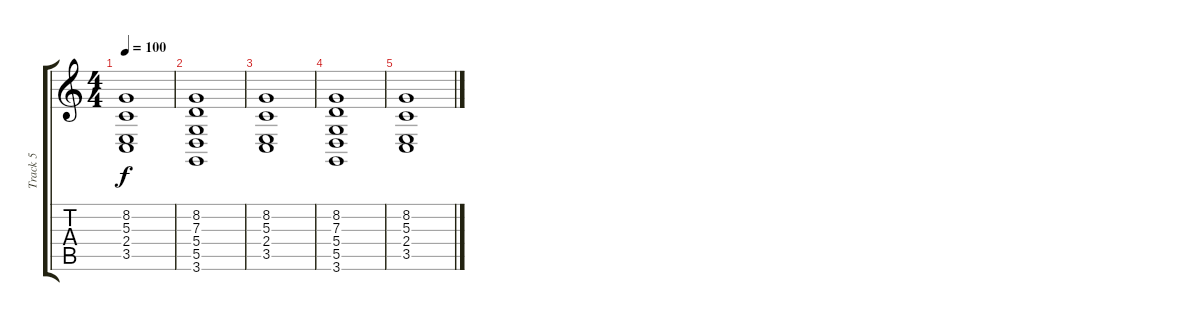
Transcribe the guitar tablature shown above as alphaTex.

\track ("Track 5" "Track 5") {instrument violin}
\staff {score tabs}
\tuning (E4 B3 G3 D3 A2 E2) {hide}
\ts (4 4)
\tempo 100
\clef g2
\ks c
(8.2 5.3 2.4 3.5).1{dy f} |
(8.2 7.3 5.4 5.5 3.6).1 |
(8.2 5.3 2.4 3.5).1 |
(8.2 7.3 5.4 5.5 3.6).1 |
(8.2 5.3 2.4 3.5).1
